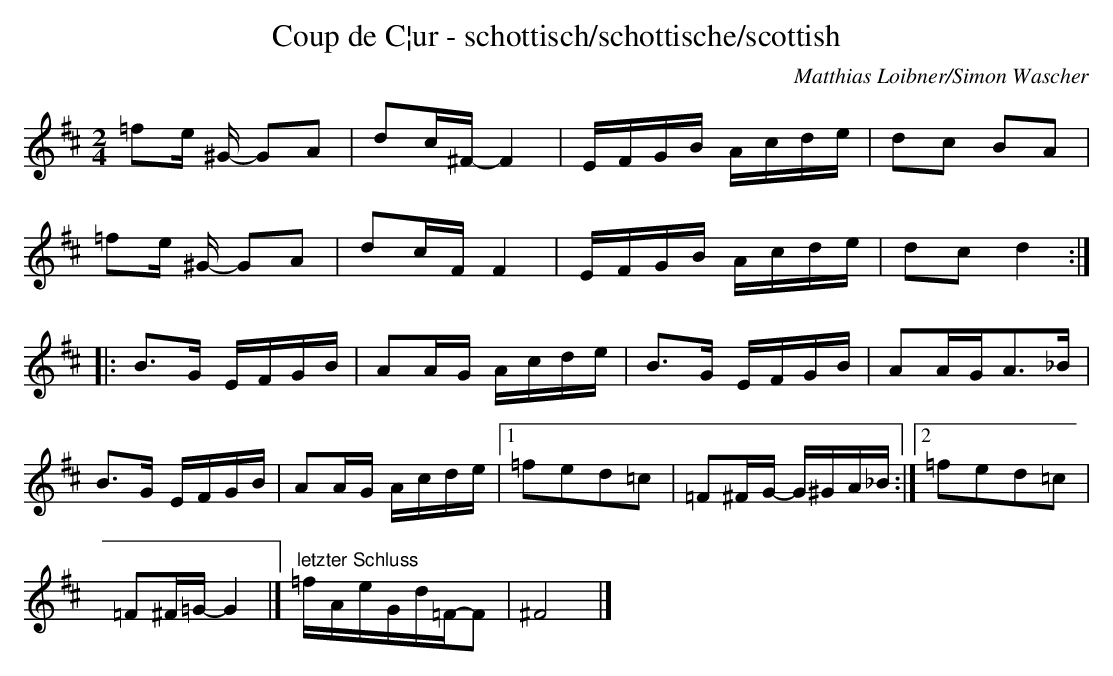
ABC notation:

X:1
T:Coup de C¦ur - schottisch/schottische/scottish
C:Matthias Loibner/Simon Wascher
M:2/4
L:1/16
K:D
=f2e ^G- G2A2|d2c^F-F4|EFGB Acde|d2c2 B2A2|
=f2e ^G- G2A2|d2cFF4|EFGB Acde|d2c2d4:|
|:B3G EFGB|A2AG Acde|B3G EFGB|A2AGA3_B|
B3G EFGB|A2AG Acde|1=f2e2d2=c2|=F2^FG- G^GA_B:|2=f2e2d2=c2|
=F2^F=G-G4|]"letzter Schluss"=fAeGd=F-F2|^F8|]
